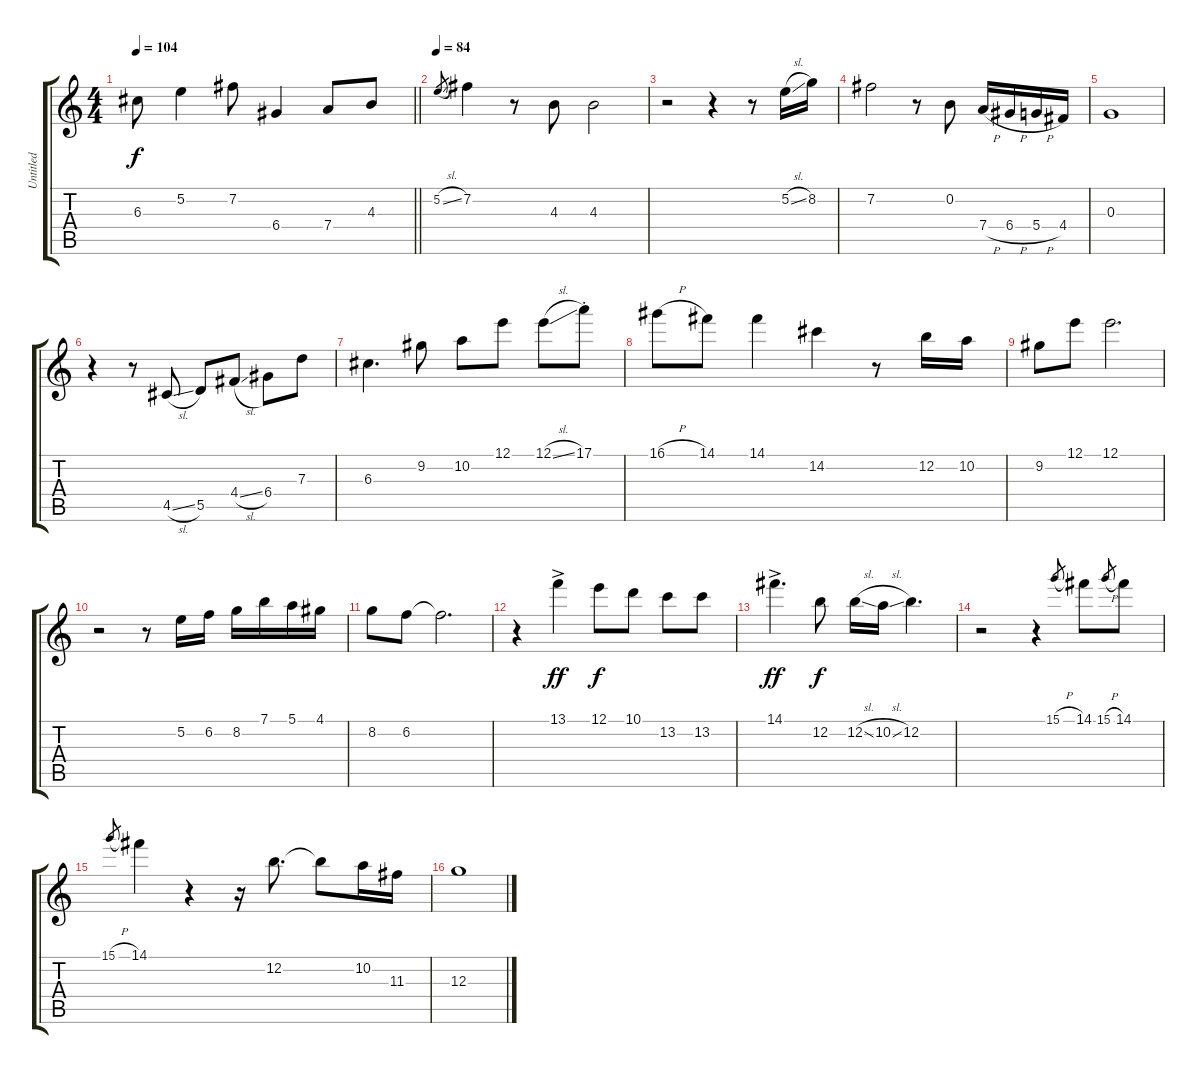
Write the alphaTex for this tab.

\track ("Untitled" "Untitled") {instrument acousticguitarsteel}
\staff {score tabs}
\tuning (E4 B3 G3 D3 A2 E2) {hide}
\ts (4 4)
\tempo 104
\clef g2
\barLineRight lightlight
\ks c
6.3{t}.8{dy f} 5.2.4 7.2.8 6.4.4 7.4.8 4.3.8 |
\tempo 84
5.2{sl}.8{gr} 7.2.4 r.8 4.3.8 4.3.2 |
r.2 r.4 r.8 5.2{sl}.16 8.2.16 |
7.2.2 r.8 0.2.8 7.4{h}.16 6.4{h}.16 5.4{h}.16 4.4.16 |
0.3.1 |
r.4 r.8 4.5{sl}.8 5.5.8 4.4{sl}.8 6.4.8 7.3.8 |
6.3.4{d} 9.2.8 10.2.8 12.1.8 12.1{sl}.8 17.1{st}.8 |
16.1{h}.8 14.1.8 14.1.4 14.2.4 r.8 12.2.16 10.2.16 |
9.2.8 12.1.8 12.1.2{d} |
r.2 r.8 5.2.16 6.2.16 8.2.16 7.1.16 5.1.16 4.1.16 |
8.2.8 6.2.8 6.2{t}.2{d} |
r.4 13.1{ac}.4{dy ff} 12.1.8{dy f} 10.1.8 13.2.8 13.2.8 |
14.1{ac}.4{d dy ff} 12.2.8{dy f} 12.2{sl}.16 10.2{sl}.16 12.2.4{d} |
r.2 r.4 15.1{h}.8{gr} 14.1.8 15.1{h}.8{gr} 14.1.8 |
15.1{h}.8{gr} 14.1.4 r.4 r.16 12.2.8{d} 12.2{t}.8 10.2.16 11.3.16 |
12.3.1
